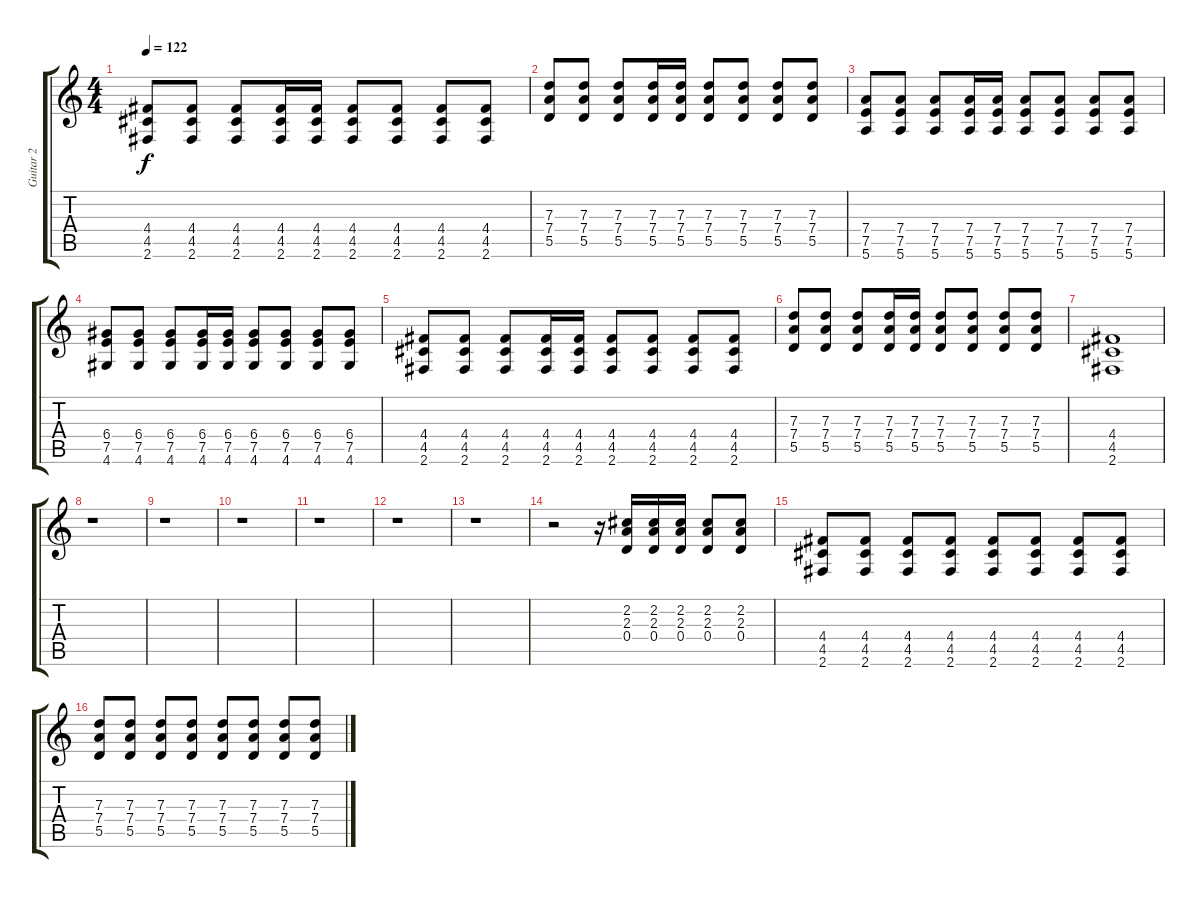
\track ("Guitar 2" "Guitar 2") {instrument acousticguitarsteel}
\staff {score tabs}
\tuning (E4 B3 G3 D3 A2 E2) {hide}
\ts (4 4)
\tempo 122
\clef g2
\ks c
(4.4 4.5 2.6).8{dy f} (4.4 4.5 2.6).8 (4.4 4.5 2.6).8 (4.4 4.5 2.6).16 (4.4 4.5 2.6).16 (4.4 4.5 2.6).8 (4.4 4.5 2.6).8 (4.4 4.5 2.6).8 (4.4 4.5 2.6).8 |
(7.3 7.4 5.5).8 (7.3 7.4 5.5).8 (7.3 7.4 5.5).8 (7.3 7.4 5.5).16 (7.3 7.4 5.5).16 (7.3 7.4 5.5).8 (7.3 7.4 5.5).8 (7.3 7.4 5.5).8 (7.3 7.4 5.5).8 |
(7.4 7.5 5.6).8 (7.4 7.5 5.6).8 (7.4 7.5 5.6).8 (7.4 7.5 5.6).16 (7.4 7.5 5.6).16 (7.4 7.5 5.6).8 (7.4 7.5 5.6).8 (7.4 7.5 5.6).8 (7.4 7.5 5.6).8 |
(6.4 7.5 4.6).8 (6.4 7.5 4.6).8 (6.4 7.5 4.6).8 (6.4 7.5 4.6).16 (6.4 7.5 4.6).16 (6.4 7.5 4.6).8 (6.4 7.5 4.6).8 (6.4 7.5 4.6).8 (6.4 7.5 4.6).8 |
(4.4 4.5 2.6).8 (4.4 4.5 2.6).8 (4.4 4.5 2.6).8 (4.4 4.5 2.6).16 (4.4 4.5 2.6).16 (4.4 4.5 2.6).8 (4.4 4.5 2.6).8 (4.4 4.5 2.6).8 (4.4 4.5 2.6).8 |
(7.3 7.4 5.5).8 (7.3 7.4 5.5).8 (7.3 7.4 5.5).8 (7.3 7.4 5.5).16 (7.3 7.4 5.5).16 (7.3 7.4 5.5).8 (7.3 7.4 5.5).8 (7.3 7.4 5.5).8 (7.3 7.4 5.5).8 |
(4.4 4.5 2.6).1 |
r.1 |
r.1 |
r.1 |
r.1 |
r.1 |
r.1 |
r.2 r.16 (2.2 2.3 0.4).16 (2.2 2.3 0.4).16 (2.2 2.3 0.4).16 (2.2 2.3 0.4).8 (2.2 2.3 0.4).8 |
(4.4 4.5 2.6).8 (4.4 4.5 2.6).8 (4.4 4.5 2.6).8 (4.4 4.5 2.6).8 (4.4 4.5 2.6).8 (4.4 4.5 2.6).8 (4.4 4.5 2.6).8 (4.4 4.5 2.6).8 |
(7.3 7.4 5.5).8 (7.3 7.4 5.5).8 (7.3 7.4 5.5).8 (7.3 7.4 5.5).8 (7.3 7.4 5.5).8 (7.3 7.4 5.5).8 (7.3 7.4 5.5).8 (7.3 7.4 5.5).8
